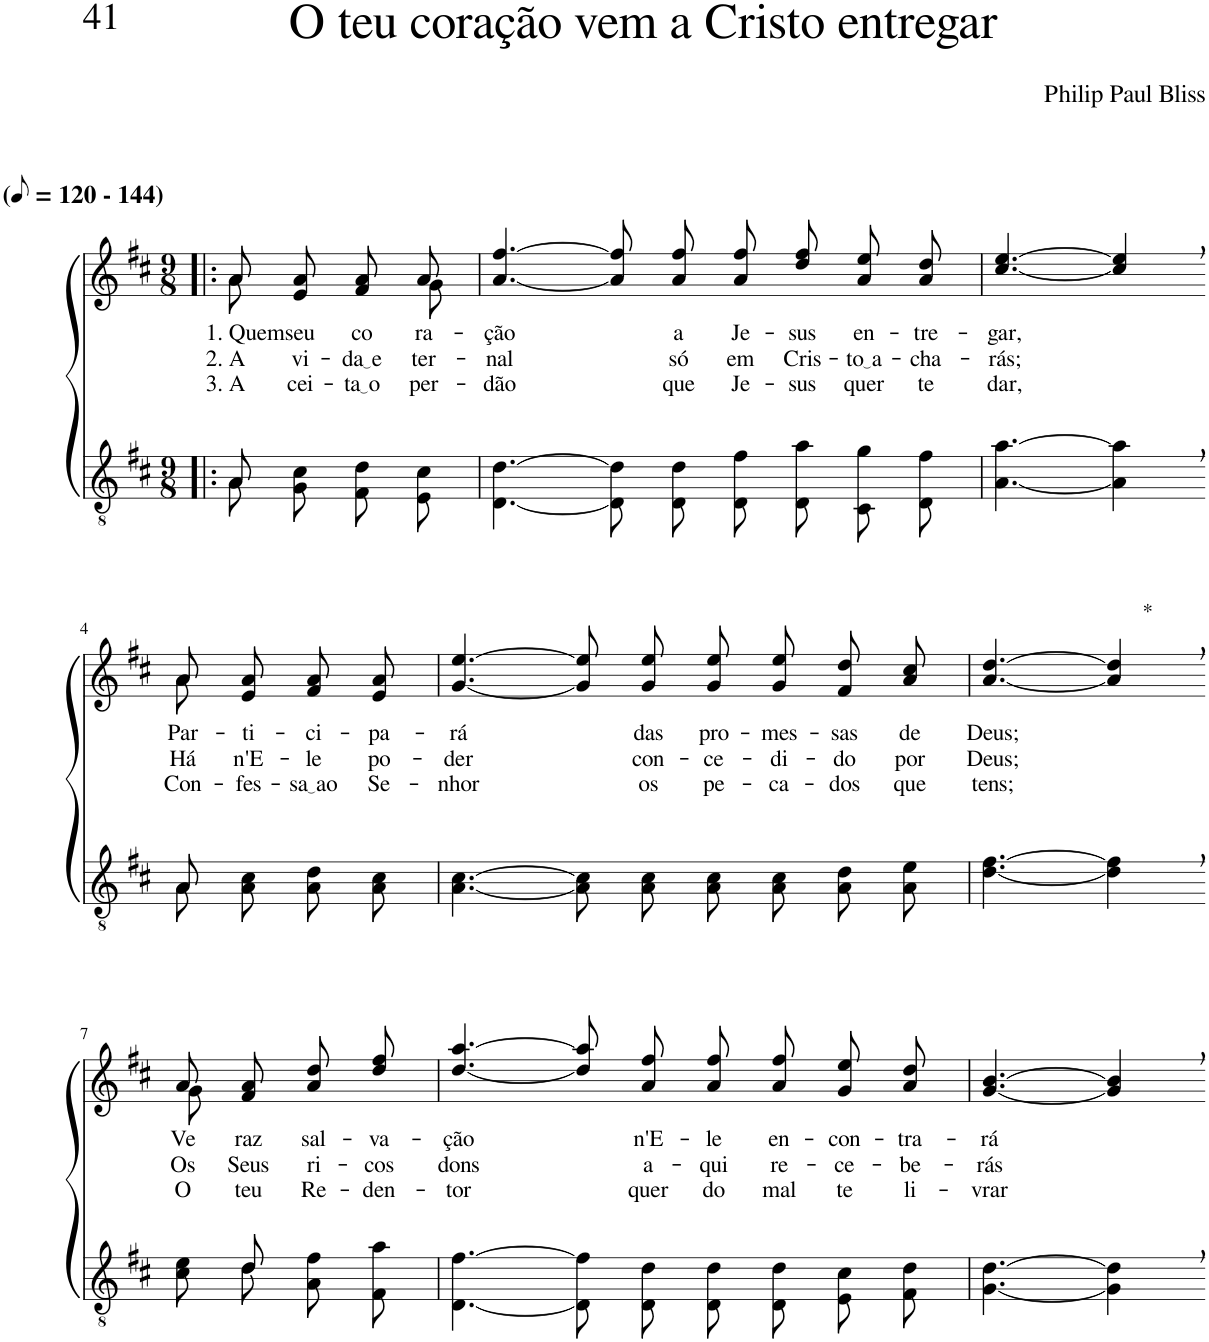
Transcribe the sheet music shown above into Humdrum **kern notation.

**kern	**kern	**text	**text	**text
*part2	*part1	*part1	*part1	*part1
*staff2	*staff1	*staff1	*staff1	*staff1
*I"Parte III e IV	*I"Parte I e II	*	*	*
*clefGv2	*clefG2	*	*	*
*Trd3c5	*Trd3c5	*	*	*
*k[f#c#]	*k[f#c#]	*	*	*
*M9/8	*M9/8	*	*	*
*MM60	*MM60	*	*	*
=1!|:	=1!|:	=1!|:	=1!|:	=1!|:
*^	*	*	*	*
!	!	!LO:TX:a:B:t=(	!	!	!
!	!	!LO:TX:a:B:t=- 144)	!	!	!
!	!	!	!LO:LY:b	!LO:LY:b	!LO:LY:b
*	*	*^	*	*	*
8A\	8A/	8a\	8a/	1. Quem	2. A	3. A-
!	!	!	!	!LO:LY:b	!LO:LY:b	!LO:LY:b
8G/ 8c#/L	4.ryy	4ryy	8e/ 8a/L	seu	vi-	-cei-
!	!	!	!	!LO:LY:b	!LO:LY:b	!LO:LY:b
8F#/ 8d/	.	.	8f#/ 8a/	co-	da e	ta o
!	!	!	!	!LO:LY:b	!LO:LY:b	!LO:LY:b
8E/ 8c#/J	.	8g\	8a/J	-ra-	-ter-	-per-
*v	*v	*	*	*	*	*
=2	=2	=2	=2	=2	=2
!	!	!	!LO:LY:b	!LO:LY:b	!LO:LY:b
*	*v	*v	*	*	*
[4.D\ [4.d\	[4.a/ [4.ff#/	-ção	-nal	-dão
8D]/ 8d]/L	8a]\ 8ff#]\L	.	.	.
!	!	!LO:LY:b	!LO:LY:b	!LO:LY:b
8D/ 8d/	8a\ 8ff#\	a	só	que
!	!	!LO:LY:b	!LO:LY:b	!LO:LY:b
8D/ 8f#/J	8a\ 8ff#\J	Je-	em	Je-
!	!	!LO:LY:b	!LO:LY:b	!LO:LY:b
8D/ 8a/L	8dd\ 8ff#\L	-sus	Cris-	-sus
!	!	!LO:LY:b	!LO:LY:b	!LO:LY:b
8C#/ 8g/	8a\ 8ee\	en-	to a	quer
!	!	!LO:LY:b	!LO:LY:b	!LO:LY:b
8D/ 8f#/J	8a\ 8dd\J	-tre-	-cha-	te
=3	=3	=3	=3	=3
!	!	!LO:LY:b	!LO:LY:b	!LO:LY:b
[4.A\ [4.a\	[4.cc#/ [4.ee/	-gar,	-rás;	dar,
4A\], 4a\],	4cc#/], 4ee/],	.	.	.
!!LO:LB:g=z
=4-	=4-	=4-	=4-	=4-
*^	*	*	*	*
!	!	!	!LO:LY:b	!LO:LY:b	!LO:LY:b
*	*	*^	*	*	*
8A/	8A\	8a/	8a\	Par-	Há	Con-
!	!	!	!	!LO:LY:b	!LO:LY:b	!LO:LY:b
8A\ 8c#\L	4.ryy	8e/ 8a/L	4.ryy	-ti-	n'E-	-fes-
!	!	!	!	!LO:LY:b	!LO:LY:b	!LO:LY:b
8A\ 8d\	.	8f#/ 8a/	.	-ci-	-le	sa ao
!	!	!	!	!LO:LY:b	!LO:LY:b	!LO:LY:b
8A\ 8c#\J	.	8e/ 8a/J	.	-pa-	po-	Se-
*v	*v	*	*	*	*	*
*	*v	*v	*	*	*
=5	=5	=5	=5	=5
!	!	!LO:LY:b	!LO:LY:b	!LO:LY:b
[4.A\ [4.c#\	[4.g/ [4.ee/	-rá	-der	-nhor
8A]\ 8c#]\L	8g]\ 8ee]\L	.	.	.
!	!	!LO:LY:b	!LO:LY:b	!LO:LY:b
8A\ 8c#\	8g\ 8ee\	das	con-	os
!	!	!LO:LY:b	!LO:LY:b	!LO:LY:b
8A\ 8c#\J	8g\ 8ee\J	pro-	-ce-	pe-
!	!	!LO:LY:b	!LO:LY:b	!LO:LY:b
8A\ 8c#\L	8g/ 8ee/L	-mes-	-di-	-ca-
!	!	!LO:LY:b	!LO:LY:b	!LO:LY:b
8A\ 8d\	8f#/ 8dd/	-sas	-do	-dos
!	!	!LO:LY:b	!LO:LY:b	!LO:LY:b
8A\ 8e\J	8a/ 8cc#/J	de	por	que
=6	=6	=6	=6	=6
!	!	!LO:LY:b	!LO:LY:b	!LO:LY:b
[4.d\ [4.f#\	[4.a/ [4.dd/	Deus;	Deus;	tens;
!	!LO:TX:a:t=*	!	!	!
4d\], 4f#\],	4a/], 4dd/],	.	.	.
!!LO:LB:g=z
=7-	=7-	=7-	=7-	=7-
*^	*^	*	*	*
!	!	!	!	!LO:LY:b	!LO:LY:b	!LO:LY:b
8ryy	8c#\ 8e\	8a/	8g\	Ve-	Os	O
!	!	!	!	!LO:LY:b	!LO:LY:b	!LO:LY:b
8d/	8d\L	8f#\ 8a\L	4.ryy	-raz	Seus	teu
!	!	!	!	!LO:LY:b	!LO:LY:b	!LO:LY:b
4ryy	8A\ 8f#\	8a\ 8dd\	.	sal-	ri-	Re-
!	!	!	!	!LO:LY:b	!LO:LY:b	!LO:LY:b
.	8F#\ 8a\J	8dd\ 8ff#\J	.	-va-	-cos	-den-
*	*	*v	*v	*	*	*
=8	=8	=8	=8	=8	=8
!	!	!	!LO:LY:b	!LO:LY:b	!LO:LY:b
*v	*v	*	*	*	*
[4.D\ [4.f#\	[4.dd/ [4.aa/	-ção	dons	-tor
8D]/ 8f#]/L	8dd]\ 8aa]\L	.	.	.
!	!	!LO:LY:b	!LO:LY:b	!LO:LY:b
8D/ 8d/	8a\ 8ff#\	n'E-	a-	quer
!	!	!LO:LY:b	!LO:LY:b	!LO:LY:b
8D/ 8d/J	8a\ 8ff#\J	-le	-qui	do
!	!	!LO:LY:b	!LO:LY:b	!LO:LY:b
8D/ 8d/L	8a\ 8ff#\L	en-	re-	mal
!	!	!LO:LY:b	!LO:LY:b	!LO:LY:b
8E/ 8c#/	8g\ 8ee\	-con-	-ce-	te
!	!	!LO:LY:b	!LO:LY:b	!LO:LY:b
8F#/ 8d/J	8a\ 8dd\J	-tra-	-be-	li-
=9	=9	=9	=9	=9
!	!	!LO:LY:b	!LO:LY:b	!LO:LY:b
[4.G\ [4.d\	[4.g/ [4.b/	-rá	-rás	-vrar
4G\], 4d\],	4g/], 4b/],	.	.	.
=-	=-	=-	=-	=-
*-	*-	*-	*-	*-
